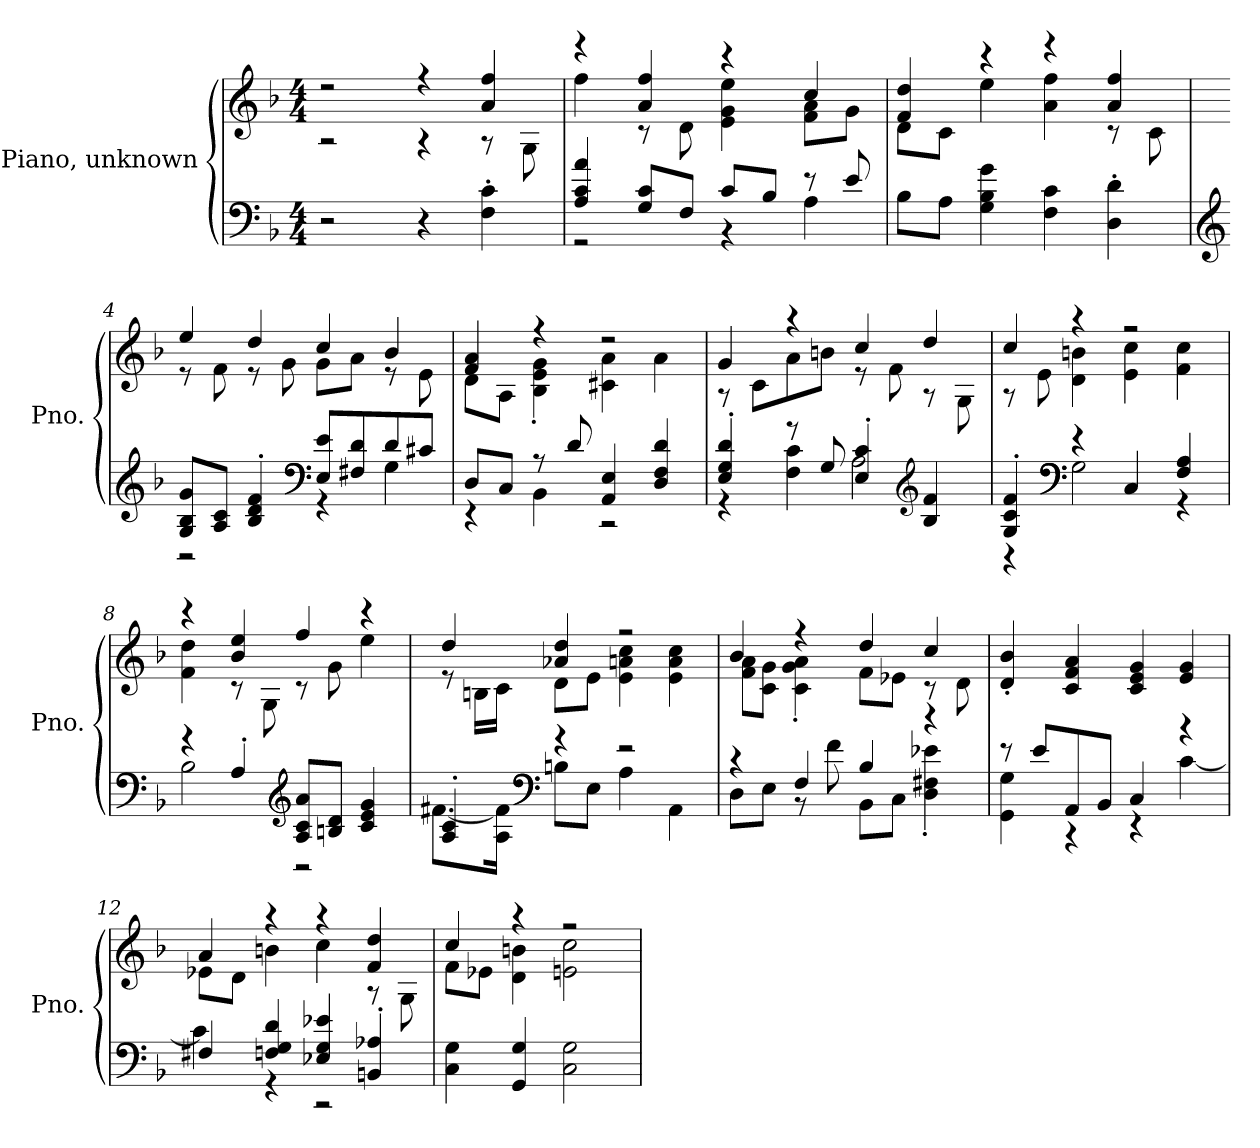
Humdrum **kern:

**kern	**kern
*part1	*part1
*staff2	*staff1
*I"Piano, unknown	*
*I'Pno.	*
*clefF4	*clefG2
*k[b-]	*k[b-]
*M4/4	*M4/4
*MM120	*MM120
=1	=1
*	*^
2r	2r	2r
4r	4r	4r
4F\' 4c\'	4a/ 4ff/	8r
.	.	8G\
=2	=2	=2
*^	*	*
4A/ 4c/ 4a/	2r	4r	4ff\
8G/ 8c/L	.	4a/ 4ff/	8r
8F/J	.	.	8d\
8c/L	4r	4r	4e\ 4g\ 4ee\
8B-/J	.	.	.
8r	4A\	4cc/	8f\ 8a\L
8e/	.	.	8g\J
*v	*v	*	*
=3	=3	=3
8B-\L	4f/ 4dd/	8d\L
8A\J	.	8c\J
4G\ 4B-\ 4g\	4r	4ee\
4F\ 4c\	4r	4a\ 4ff\
4D\' 4d\'	4a/ 4ff/	8r
.	.	8c\
=4	=4	=4
*clefG2	*	*
*^	*	*
8G/ 8B-/ 8g/L	2r	4ee/	8r
8A/ 8c/J	.	.	8f\
4B-/' 4d/' 4f/'	.	4dd/	8r
.	.	.	8g\
*clefF4	*	*	*
8E/ 8e/L	4r	4cc/	8g\L
8F#X/ 8d/	.	.	8a\J
8d/	4G\	4b-/	8r
8c#X/J	.	.	8e\
=5	=5	=5	=5
8D/L	4r	4f/ 4a/	8d\L
8C/J	.	.	8A\J
8r	4BB-\	4r	4B-\' 4e\' 4g\'
8d/	.	.	.
4AA/ 4E/	2r	2r	4c#X\ 4a\
4D/ 4F/ 4d/	.	.	4a\
!!LO:LB:g=z	!!
=6	=6	=6	=6
4E/' 4G/' 4d/'	4r	4g/	8r
.	.	.	8c\L
8r	4F\ 4c\	4r	8a\
8G/	.	.	8bn\J
4E/' 4c/'	2A\	4cc/	8r
.	.	.	8f\
*clefG2	*	*	*
4B-/ 4f/	.	4dd/	8r
.	.	.	8G\
=7	=7	=7	=7
4G/' 4c/' 4f/'	4r	4cc/	8r
.	.	.	8e\
*clefF4	*	*	*
4r	2G\	4r	4d\ 4bn\
4C/	.	2r	4e\ 4cc\
4F/ 4A/	4r	.	4f\ 4cc\
=8	=8	=8	=8
4r	2B-\	4r	4f\ 4dd\
4A'/	.	4b-/ 4ee/	8r
.	.	.	8G\
*clefG2	*	*	*
8A/ 8c/ 8a/L	2r	4ff/	8r
8Bn/ 8d/J	.	.	8g\
4c/ 4e/ 4g/	.	4r	4ee\
=9	=9	=9	=9
4A/' 4c/'	[8.f#X\L	4dd/	8r
.	.	.	16Bn\LL
.	16A\ 16f#\]Jk	.	16c\JJ
*clefF4	*	*	*
4r	8Bn\L	4a-X/ 4dd/	8d\L
.	8E\J	.	8e\J
2r	4A\	2r	4e\ 4an\ 4cc\
.	4AA\	.	4e\ 4a\ 4cc\
!!LO:LB:g=z	!!
=10	=10	=10	=10
4r	8D\L	4b-/	8f\ 8a\L
.	8E\J	.	8c\ 8g\J
4F/	8r	4r	4c\' 4g\' 4a\'
.	8f\	.	.
4B-/	8BB-\L	4dd/	8f\L
.	8C\J	.	8e-X\J
4r	4D\' 4F#X\' 4e-X\'	4cc/	8r
.	.	.	8d\
*	*	*v	*v
=11	=11	=11
8r	4GG\ 4G\	4d/' 4b-/'
8e/L	.	.
8AA/	4r	4c/ 4f/ 4a/
8BB-/J	.	.
4C/	4r	4c/ 4e/ 4g/
4r	[4c\	4e/ 4g/
=12	=12	=12
*	*	*^
4F#X/	4c\]	4a/	8e-X\L
.	.	.	8d\J
4Fn/ 4G/ 4d/	4r	4r	4bn\
4E-X/ 4G/ 4e-X/	2r	4r	4cc\
4BBn/' 4A-X/'	.	4f/ 4dd/	8r
.	.	.	8G\
*v	*v	*	*
=13	=13	=13
4C\ 4G\	4cc/	8f\L
.	.	8e-X\J
4GG/ 4G/	4r	4d\ 4bn\
2C\ 2G\	2r	2en\ 2cc\
*	*v	*v
=	=
*-	*-
